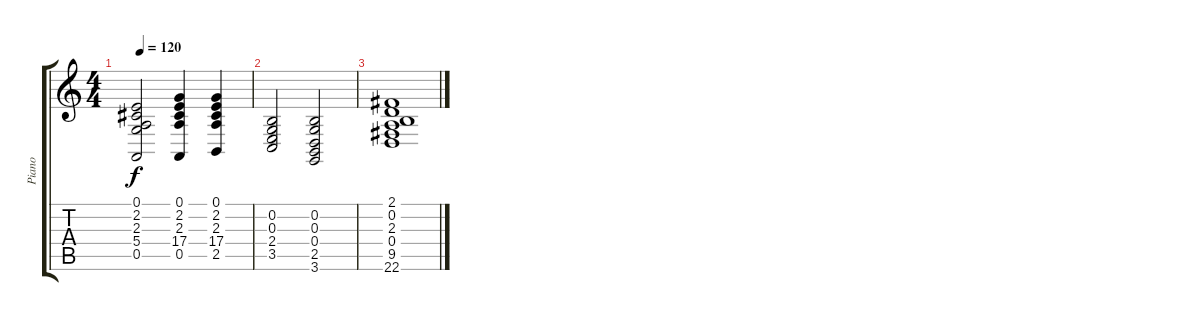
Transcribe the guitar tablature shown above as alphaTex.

\track ("Piano" "Piano") {instrument acousticgrandpiano}
\staff {score tabs}
\tuning (E4 B3 G3 D3 A2 E2) {hide}
\ts (4 4)
\tempo 120
\clef g2
\ks c
(0.1 2.2 2.3 5.4 0.5).2{dy f} (0.1 2.2 2.3 17.4 0.5).4 (0.1 2.2 2.3 17.4 2.5).4 |
(0.2 0.3 2.4 3.5).2 (0.2 0.3 0.4 2.5 3.6).2 |
(2.1 0.2 2.3 0.4 9.5 22.6).1
